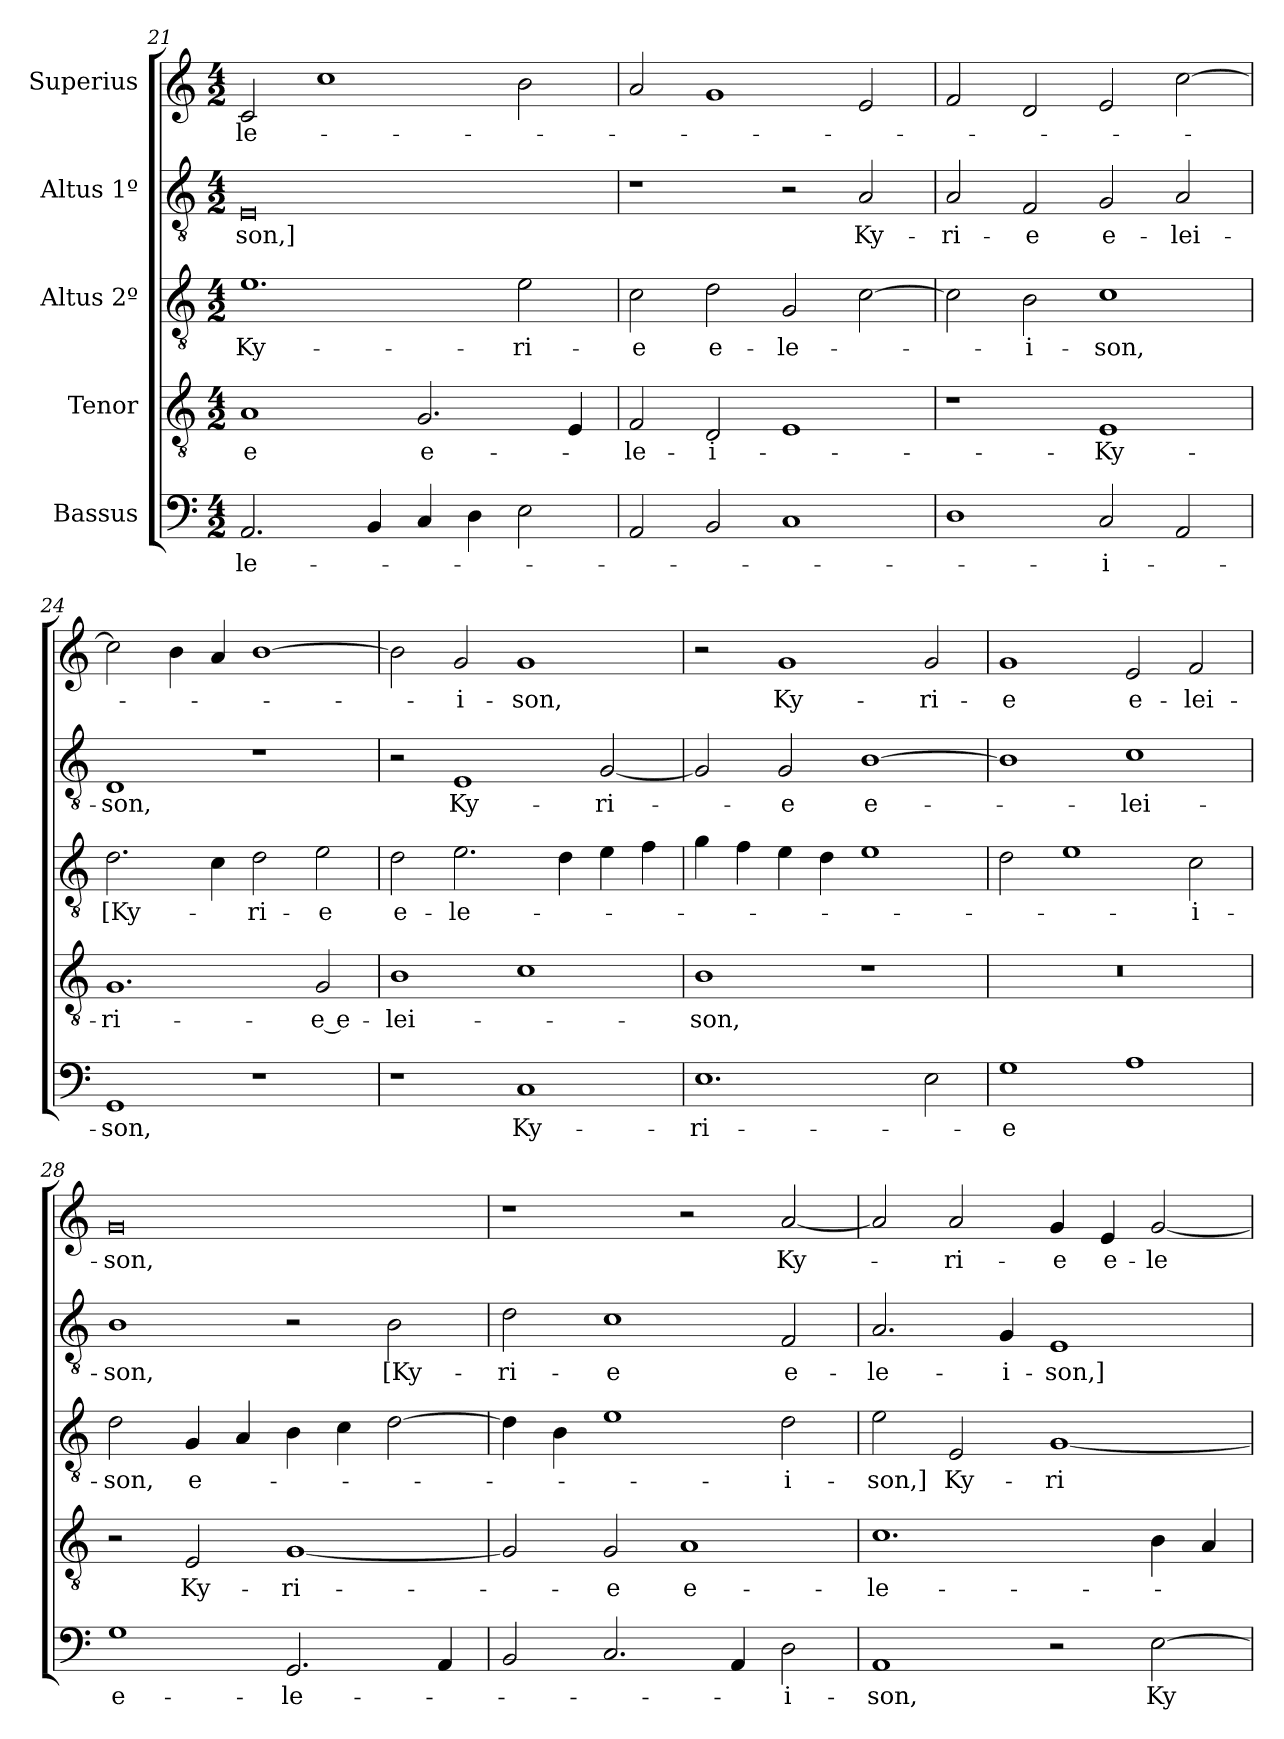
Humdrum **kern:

**kern	**text	**kern	**text	**kern	**text	**kern	**text	**kern	**text
*part5	*part5	*part4	*part4	*part3	*part3	*part2	*part2	*part1	*part1
*staff5	*staff5	*staff4	*staff4	*staff3	*staff3	*staff2	*staff2	*staff1	*staff1
*I"Bassus	*	*I"Tenor	*	*I"Altus 2º	*	*I"Altus 1º	*	*I"Superius	*
*clefF4	*	*clefGv2	*	*clefGv2	*	*clefGv2	*	*clefG2	*
*k[]	*	*k[]	*	*k[]	*	*k[]	*	*k[]	*
*M4/2	*	*M4/2	*	*M4/2	*	*M4/2	*	*M4/2	*
=21	=21	=21	=21	=21	=21	=21	=21	=21	=21
2.AA/	-le-	1A/	-e	1.e\	Ky-	0E/	-son,]	2c/	-le-
.	.	.	.	.	.	.	.	1cc\	.
4BB/	.	.	.	.	.	.	.	.	.
4C/	.	2.G/	e-	.	.	.	.	.	.
4D\	.	.	.	.	.	.	.	.	.
2E\	.	.	.	2e\	-ri-	.	.	2b\	.
.	.	4E/	.	.	.	.	.	.	.
=22	=22	=22	=22	=22	=22	=22	=22	=22	=22
2AA/	.	2F/	-le-	2c\	-e	1r	.	2a/	.
2BB/	.	2D/	-i-	2d\	e-	.	.	1g/	.
1C/	.	1E/	.	2G/	-le-	2r	.	.	.
.	.	.	.	[2c\	.	2A/	Ky-	2e/	.
=23	=23	=23	=23	=23	=23	=23	=23	=23	=23
1D\	.	1r	.	2c\]	.	2A/	-ri-	2f/	.
.	.	.	.	2B\	-i-	2F/	-e	2d/	.
2C/	-i-	1E/	-Ky-	1c\	-son,	2G/	e-	2e/	.
2AA/	.	.	.	.	.	2A/	-lei-	[2cc\	.
=24	=24	=24	=24	=24	=24	=24	=24	=24	=24
1GG/	-son,	1.G/	-ri-	2.d\	[Ky-	1D/	-son,	2cc\]	.
.	.	.	.	.	.	.	.	4b\	.
.	.	.	.	4c\	.	.	.	4a/	.
1r	.	.	.	2d\	-ri-	1r	.	[1b\	.
.	.	2G/	-e e-	2e\	-e	.	.	.	.
=25	=25	=25	=25	=25	=25	=25	=25	=25	=25
1r	.	1B\	-lei-	2d\	e-	2r	.	2b\]	.
.	.	.	.	2.e\	-le-	1E/	Ky-	2g/	-i-
1C/	Ky-	1c\	.	.	.	.	.	1g/	-son,
.	.	.	.	4d\	.	.	.	.	.
.	.	.	.	4e\	.	[2G/	-ri-	.	.
.	.	.	.	4f\	.	.	.	.	.
=26	=26	=26	=26	=26	=26	=26	=26	=26	=26
1.E\	-ri-	1B\	-son,	4g\	.	2G/]	.	2r	.
.	.	.	.	4f\	.	.	.	.	.
.	.	.	.	4e\	.	2G/	-e	1g/	Ky-
.	.	.	.	4d\	.	.	.	.	.
.	.	1r	.	1e\	.	[1B\	e-	.	.
2E\	.	.	.	.	.	.	.	2g/	-ri-
=27	=27	=27	=27	=27	=27	=27	=27	=27	=27
1G\	-e	0r	.	2d\	.	1B\]	.	1g/	-e
.	.	.	.	1e\	.	.	.	.	.
1A\	.	.	.	.	.	1c\	-lei-	2e/	e-
.	.	.	.	2c\	-i-	.	.	2f/	-lei-
=28	=28	=28	=28	=28	=28	=28	=28	=28	=28
1G\	e-	2r	.	2d\	-son,	1B\	-son,	0g/	-son,
.	.	2E/	Ky-	4G/	e-	.	.	.	.
.	.	.	.	4A/	.	.	.	.	.
2.GG/	-le-	[1G/	-ri-	4B\	.	2r	.	.	.
.	.	.	.	4c\	.	.	.	.	.
.	.	.	.	[2d\	.	2B\	[Ky-	.	.
4AA/	.	.	.	.	.	.	.	.	.
=29	=29	=29	=29	=29	=29	=29	=29	=29	=29
2BB/	.	2G/]	.	4d\]	.	2d\	-ri-	1r	.
.	.	.	.	4B\	.	.	.	.	.
2.C/	.	2G/	-e	1e\	.	1c\	-e	.	.
.	.	1A/	e-	.	.	.	.	2r	.
4AA/	.	.	.	.	.	.	.	.	.
2D\	-i-	.	.	2d\	-i-	2F/	e-	[2a/	Ky-
=30	=30	=30	=30	=30	=30	=30	=30	=30	=30
1AA/	-son,	1.c\	-le-	2e\	-son,]	2.A/	-le-	2a/]	.
.	.	.	.	2E/	Ky-	.	.	2a/	-ri-
.	.	.	.	.	.	4G/	-i-	.	.
2r	.	.	.	[1G/	-ri-	1E/	-son,]	4g/	-e
.	.	.	.	.	.	.	.	4e/	e-
[2E\	Ky-	4B\	.	.	.	.	.	[2g/	-le-
.	.	4A/	.	.	.	.	.	.	.
=	=	=	=	=	=	=	=	=	=
*-	*-	*-	*-	*-	*-	*-	*-	*-	*-
